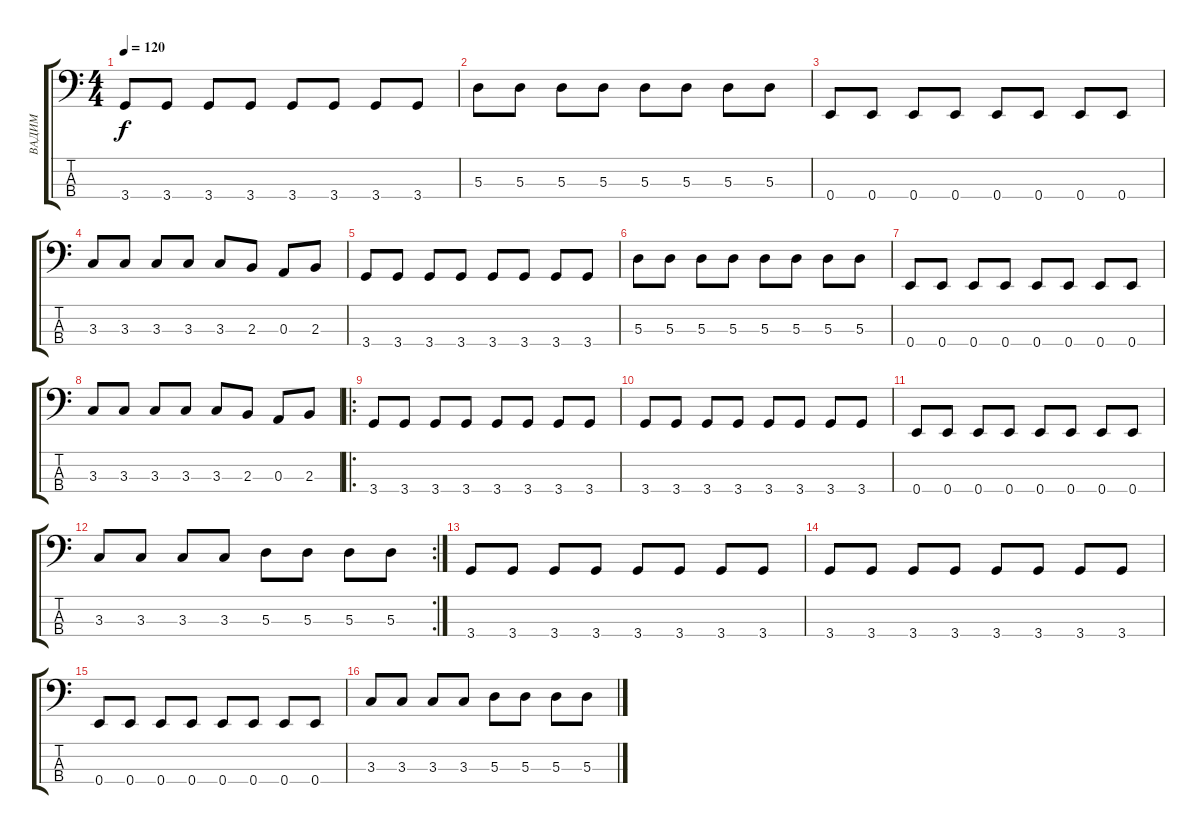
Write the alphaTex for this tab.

\track ("ВАДИМ" "ВАДИМ") {instrument electricbasspick}
\staff {score tabs}
\tuning (G2 D2 A1 E1) {hide}
\ts (4 4)
\tempo 120
\clef f4
\ks c
3.4.8{dy f} 3.4.8 3.4.8 3.4.8 3.4.8 3.4.8 3.4.8 3.4.8 |
5.3.8 5.3.8 5.3.8 5.3.8 5.3.8 5.3.8 5.3.8 5.3.8 |
0.4.8 0.4.8 0.4.8 0.4.8 0.4.8 0.4.8 0.4.8 0.4.8 |
3.3.8 3.3.8 3.3.8 3.3.8 3.3.8 2.3.8 0.3.8 2.3.8 |
3.4.8 3.4.8 3.4.8 3.4.8 3.4.8 3.4.8 3.4.8 3.4.8 |
5.3.8 5.3.8 5.3.8 5.3.8 5.3.8 5.3.8 5.3.8 5.3.8 |
0.4.8 0.4.8 0.4.8 0.4.8 0.4.8 0.4.8 0.4.8 0.4.8 |
3.3.8 3.3.8 3.3.8 3.3.8 3.3.8 2.3.8 0.3.8 2.3.8 |
\ro
3.4.8 3.4.8 3.4.8 3.4.8 3.4.8 3.4.8 3.4.8 3.4.8 |
3.4.8 3.4.8 3.4.8 3.4.8 3.4.8 3.4.8 3.4.8 3.4.8 |
0.4.8 0.4.8 0.4.8 0.4.8 0.4.8 0.4.8 0.4.8 0.4.8 |
\rc 2
3.3.8 3.3.8 3.3.8 3.3.8 5.3.8 5.3.8 5.3.8 5.3.8 |
3.4.8 3.4.8 3.4.8 3.4.8 3.4.8 3.4.8 3.4.8 3.4.8 |
3.4.8 3.4.8 3.4.8 3.4.8 3.4.8 3.4.8 3.4.8 3.4.8 |
0.4.8 0.4.8 0.4.8 0.4.8 0.4.8 0.4.8 0.4.8 0.4.8 |
3.3.8 3.3.8 3.3.8 3.3.8 5.3.8 5.3.8 5.3.8 5.3.8
